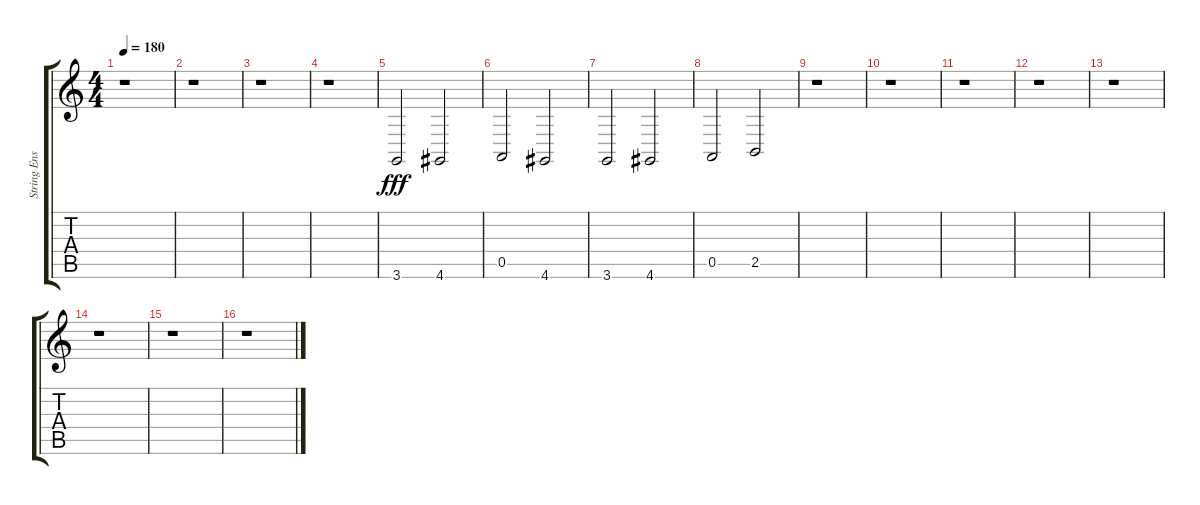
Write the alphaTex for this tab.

\track ("String Ensemble" "String Ens") {instrument stringensemble1}
\staff {score tabs}
\tuning (E4 B3 G3 D3 A2 E2) {hide}
\ts (4 4)
\tempo 180
\clef g2
\ks c
r.1{dy f} |
r.1 |
r.1 |
r.1 |
3.6.2{dy fff} 4.6.2 |
0.5.2 4.6.2 |
3.6.2 4.6.2 |
0.5.2 2.5.2 |
r.1 |
r.1 |
r.1 |
r.1 |
r.1 |
r.1 |
r.1 |
r.1
